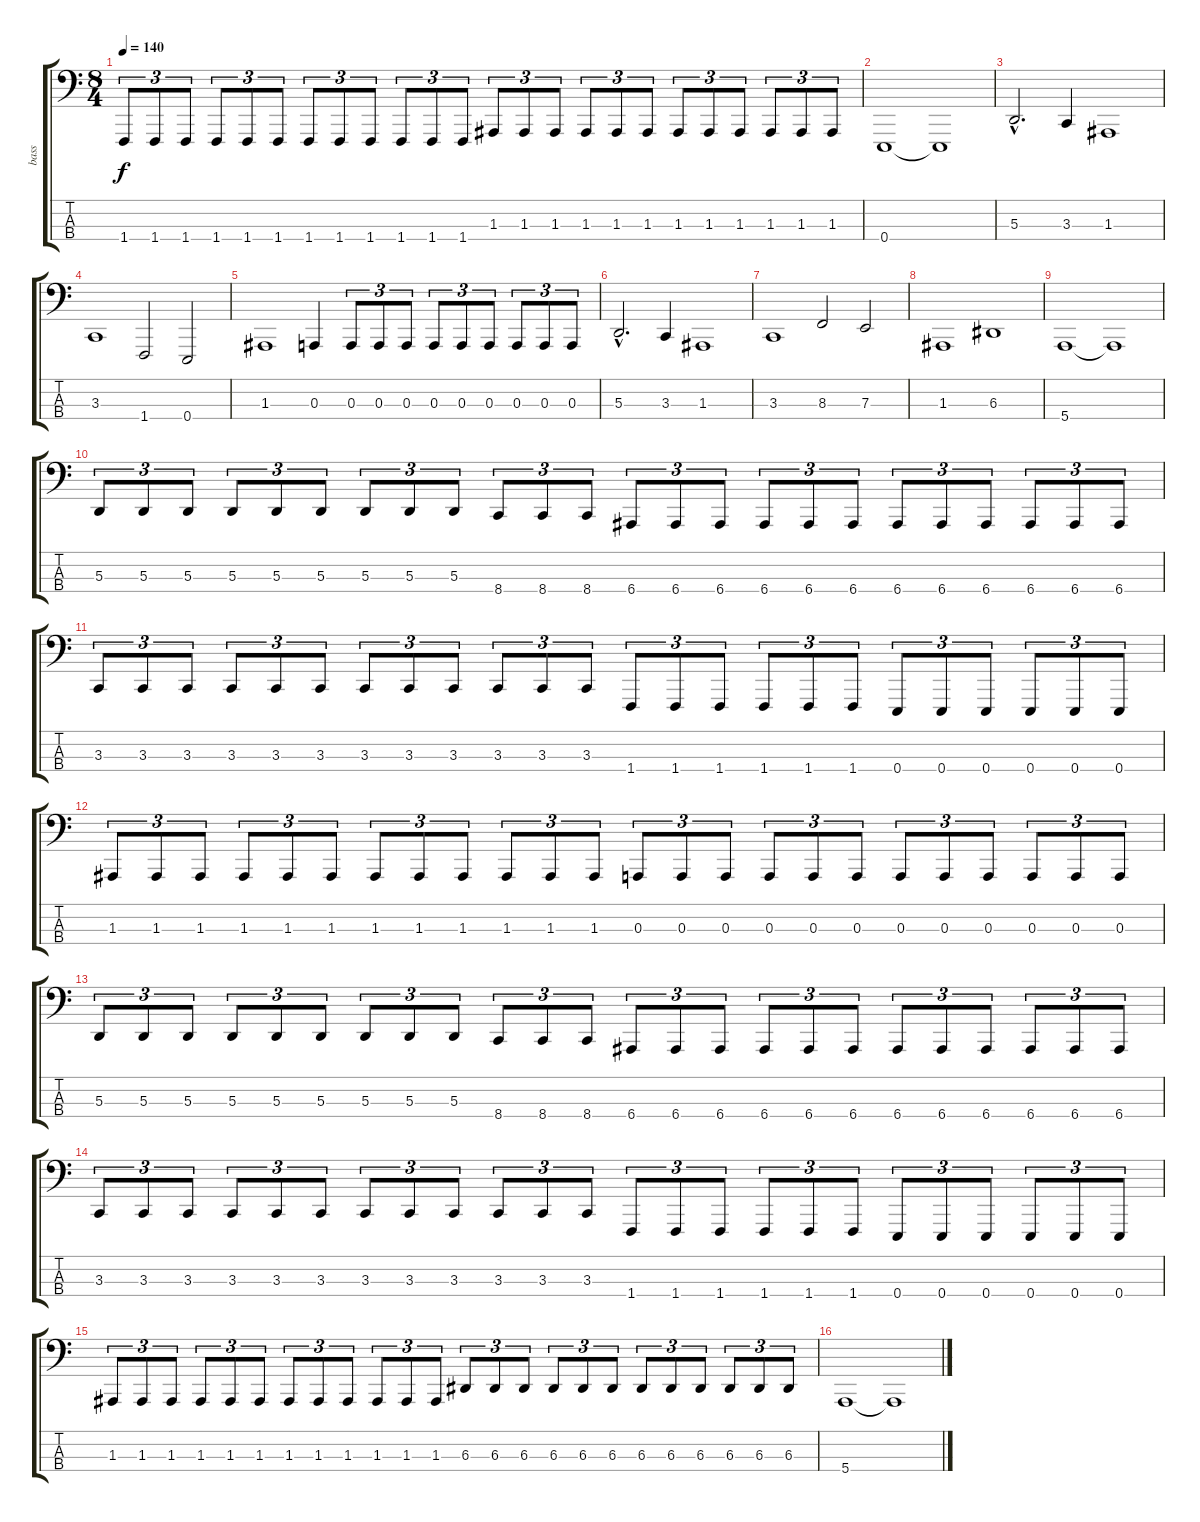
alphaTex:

\track ("bass" "bass") {instrument lead8bassandlead}
\staff {score tabs}
\tuning (G2 D2 A1 E1) {hide}
\ts (8 4)
\tempo 140
\clef f4
\ks c
1.4.8{tu (3 2) dy f} 1.4.8{tu (3 2)} 1.4.8{tu (3 2)} 1.4.8{tu (3 2)} 1.4.8{tu (3 2)} 1.4.8{tu (3 2)} 1.4.8{tu (3 2)} 1.4.8{tu (3 2)} 1.4.8{tu (3 2)} 1.4.8{tu (3 2)} 1.4.8{tu (3 2)} 1.4.8{tu (3 2)} 1.3.8{tu (3 2)} 1.3.8{tu (3 2)} 1.3.8{tu (3 2)} 1.3.8{tu (3 2)} 1.3.8{tu (3 2)} 1.3.8{tu (3 2)} 1.3.8{tu (3 2)} 1.3.8{tu (3 2)} 1.3.8{tu (3 2)} 1.3.8{tu (3 2)} 1.3.8{tu (3 2)} 1.3.8{tu (3 2)} |
0.4.1 0.4{t}.1 |
5.3{hac}.2{d} 3.3.4 1.3.1 |
3.3.1 1.4.2 0.4.2 |
1.3.1 0.3.4 0.3.8{tu (3 2)} 0.3.8{tu (3 2)} 0.3.8{tu (3 2)} 0.3.8{tu (3 2)} 0.3.8{tu (3 2)} 0.3.8{tu (3 2)} 0.3.8{tu (3 2)} 0.3.8{tu (3 2)} 0.3.8{tu (3 2)} |
5.3{hac}.2{d} 3.3.4 1.3.1 |
3.3.1 8.3.2 7.3.2 |
1.3.1 6.3.1 |
5.4.1 5.4{t}.1 |
5.3.8{tu (3 2)} 5.3.8{tu (3 2)} 5.3.8{tu (3 2)} 5.3.8{tu (3 2)} 5.3.8{tu (3 2)} 5.3.8{tu (3 2)} 5.3.8{tu (3 2)} 5.3.8{tu (3 2)} 5.3.8{tu (3 2)} 8.4.8{tu (3 2)} 8.4.8{tu (3 2)} 8.4.8{tu (3 2)} 6.4.8{tu (3 2)} 6.4.8{tu (3 2)} 6.4.8{tu (3 2)} 6.4.8{tu (3 2)} 6.4.8{tu (3 2)} 6.4.8{tu (3 2)} 6.4.8{tu (3 2)} 6.4.8{tu (3 2)} 6.4.8{tu (3 2)} 6.4.8{tu (3 2)} 6.4.8{tu (3 2)} 6.4.8{tu (3 2)} |
3.3.8{tu (3 2)} 3.3.8{tu (3 2)} 3.3.8{tu (3 2)} 3.3.8{tu (3 2)} 3.3.8{tu (3 2)} 3.3.8{tu (3 2)} 3.3.8{tu (3 2)} 3.3.8{tu (3 2)} 3.3.8{tu (3 2)} 3.3.8{tu (3 2)} 3.3.8{tu (3 2)} 3.3.8{tu (3 2)} 1.4.8{tu (3 2)} 1.4.8{tu (3 2)} 1.4.8{tu (3 2)} 1.4.8{tu (3 2)} 1.4.8{tu (3 2)} 1.4.8{tu (3 2)} 0.4.8{tu (3 2)} 0.4.8{tu (3 2)} 0.4.8{tu (3 2)} 0.4.8{tu (3 2)} 0.4.8{tu (3 2)} 0.4.8{tu (3 2)} |
1.3.8{tu (3 2)} 1.3.8{tu (3 2)} 1.3.8{tu (3 2)} 1.3.8{tu (3 2)} 1.3.8{tu (3 2)} 1.3.8{tu (3 2)} 1.3.8{tu (3 2)} 1.3.8{tu (3 2)} 1.3.8{tu (3 2)} 1.3.8{tu (3 2)} 1.3.8{tu (3 2)} 1.3.8{tu (3 2)} 0.3.8{tu (3 2)} 0.3.8{tu (3 2)} 0.3.8{tu (3 2)} 0.3.8{tu (3 2)} 0.3.8{tu (3 2)} 0.3.8{tu (3 2)} 0.3.8{tu (3 2)} 0.3.8{tu (3 2)} 0.3.8{tu (3 2)} 0.3.8{tu (3 2)} 0.3.8{tu (3 2)} 0.3.8{tu (3 2)} |
5.3.8{tu (3 2)} 5.3.8{tu (3 2)} 5.3.8{tu (3 2)} 5.3.8{tu (3 2)} 5.3.8{tu (3 2)} 5.3.8{tu (3 2)} 5.3.8{tu (3 2)} 5.3.8{tu (3 2)} 5.3.8{tu (3 2)} 8.4.8{tu (3 2)} 8.4.8{tu (3 2)} 8.4.8{tu (3 2)} 6.4.8{tu (3 2)} 6.4.8{tu (3 2)} 6.4.8{tu (3 2)} 6.4.8{tu (3 2)} 6.4.8{tu (3 2)} 6.4.8{tu (3 2)} 6.4.8{tu (3 2)} 6.4.8{tu (3 2)} 6.4.8{tu (3 2)} 6.4.8{tu (3 2)} 6.4.8{tu (3 2)} 6.4.8{tu (3 2)} |
3.3.8{tu (3 2)} 3.3.8{tu (3 2)} 3.3.8{tu (3 2)} 3.3.8{tu (3 2)} 3.3.8{tu (3 2)} 3.3.8{tu (3 2)} 3.3.8{tu (3 2)} 3.3.8{tu (3 2)} 3.3.8{tu (3 2)} 3.3.8{tu (3 2)} 3.3.8{tu (3 2)} 3.3.8{tu (3 2)} 1.4.8{tu (3 2)} 1.4.8{tu (3 2)} 1.4.8{tu (3 2)} 1.4.8{tu (3 2)} 1.4.8{tu (3 2)} 1.4.8{tu (3 2)} 0.4.8{tu (3 2)} 0.4.8{tu (3 2)} 0.4.8{tu (3 2)} 0.4.8{tu (3 2)} 0.4.8{tu (3 2)} 0.4.8{tu (3 2)} |
1.3.8{tu (3 2)} 1.3.8{tu (3 2)} 1.3.8{tu (3 2)} 1.3.8{tu (3 2)} 1.3.8{tu (3 2)} 1.3.8{tu (3 2)} 1.3.8{tu (3 2)} 1.3.8{tu (3 2)} 1.3.8{tu (3 2)} 1.3.8{tu (3 2)} 1.3.8{tu (3 2)} 1.3.8{tu (3 2)} 6.3.8{tu (3 2)} 6.3.8{tu (3 2)} 6.3.8{tu (3 2)} 6.3.8{tu (3 2)} 6.3.8{tu (3 2)} 6.3.8{tu (3 2)} 6.3.8{tu (3 2)} 6.3.8{tu (3 2)} 6.3.8{tu (3 2)} 6.3.8{tu (3 2)} 6.3.8{tu (3 2)} 6.3.8{tu (3 2)} |
5.4.1 5.4{t}.1
